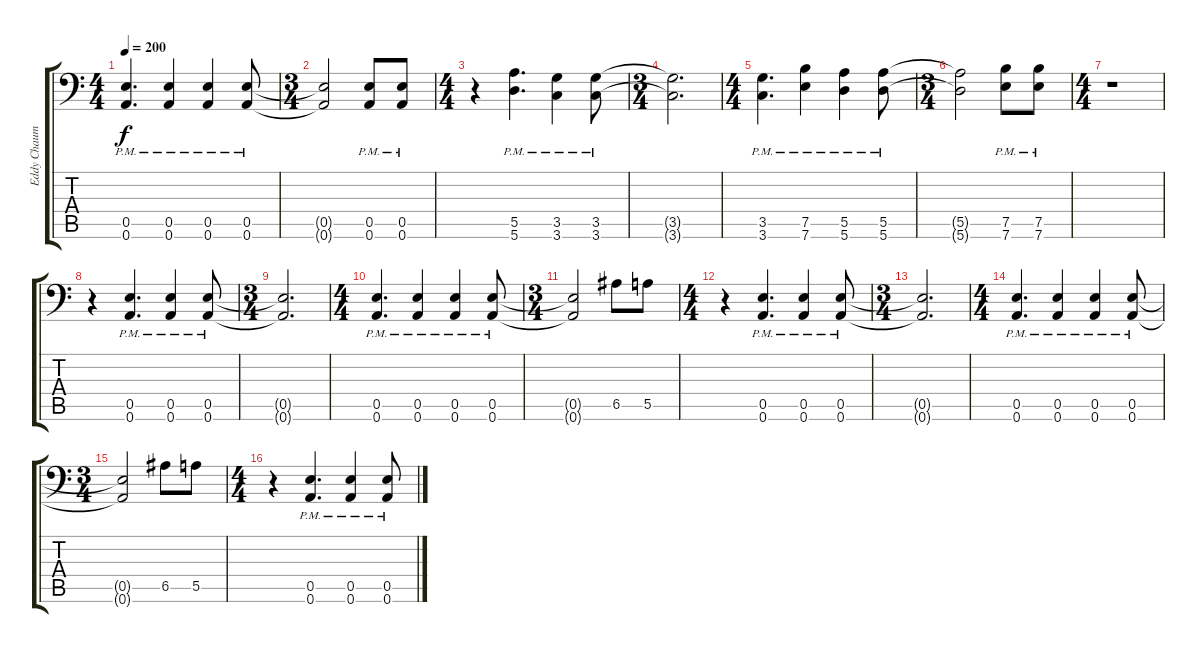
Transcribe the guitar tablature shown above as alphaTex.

\track ("Eddy Chaumulot (Rythm)" "Eddy Chaum") {instrument distortionguitar}
\staff {score tabs}
\tuning (B3 Gb3 D3 A2 E2 A1) {hide}
\ts (4 4)
\tempo 200
\clef f4
\ks c
(0.5{pm} 0.6{pm}).4{d dy f} (0.5{pm} 0.6{pm}).4 (0.5{pm} 0.6{pm}).4 (0.5{pm} 0.6{pm}).8 |
\ts (3 4)
(0.5{t} 0.6{t}).2 (0.5{pm} 0.6{pm}).8 (0.5{pm} 0.6{pm}).8 |
\ts (4 4)
r.4 (5.5{pm} 5.6{pm}).4{d} (3.5{pm} 3.6{pm}).4 (3.5{pm} 3.6{pm}).8 |
\ts (3 4)
(3.5{t} 3.6{t}).2{d} |
\ts (4 4)
(3.5{pm} 3.6{pm}).4{d} (7.5{pm} 7.6{pm}).4 (5.5{pm} 5.6{pm}).4 (5.5{pm} 5.6{pm}).8 |
\ts (3 4)
(5.5{t} 5.6{t}).2 (7.5{pm} 7.6{pm}).8 (7.5{pm} 7.6{pm}).8 |
\ts (4 4)
r.1 |
r.4 (0.5{pm} 0.6{pm}).4{d} (0.5{pm} 0.6{pm}).4 (0.5{pm} 0.6{pm}).8 |
\ts (3 4)
(0.5{t} 0.6{t}).2{d} |
\ts (4 4)
(0.5{pm} 0.6{pm}).4{d} (0.5{pm} 0.6{pm}).4 (0.5{pm} 0.6{pm}).4 (0.5{pm} 0.6{pm}).8 |
\ts (3 4)
(0.5{t} 0.6{t}).2 6.5.8 5.5.8 |
\ts (4 4)
r.4 (0.5{pm} 0.6{pm}).4{d} (0.5{pm} 0.6{pm}).4 (0.5{pm} 0.6{pm}).8 |
\ts (3 4)
(0.5{t} 0.6{t}).2{d} |
\ts (4 4)
(0.5{pm} 0.6{pm}).4{d} (0.5{pm} 0.6{pm}).4 (0.5{pm} 0.6{pm}).4 (0.5{pm} 0.6{pm}).8 |
\ts (3 4)
(0.5{t} 0.6{t}).2 6.5.8 5.5.8 |
\ts (4 4)
r.4 (0.5{pm} 0.6{pm}).4{d} (0.5{pm} 0.6{pm}).4 (0.5{pm} 0.6{pm}).8
